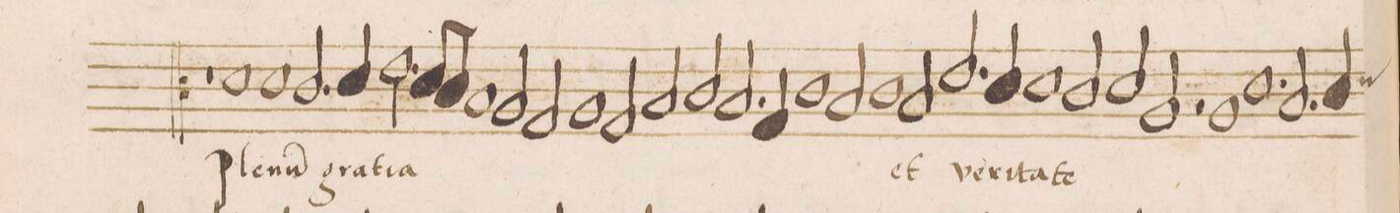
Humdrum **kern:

**kern	**text
*I"ALTVS	*
*clefC3	*
*k[]	*
*met(C|)	*
*M2/1	*
1r	.
1d	Ple-
=2	=2
1d	-nu(m)
2.c\	gra-
4d\	.
=3	=3
2.e/	-ti-
8d/L	-a
8c/J	.
1B	.
=4	=4
2A/	.
2G/	.
1A	.
=5	=5
2G/	.
2B/	.
2c/	.
2.B/	.
=6	=6
4G/	.
1c	.
2B/	.
=7	=7
1c	et
2B/	.
2.e/	ve-
=8	=8
4d/	-ri-
1d	-ta-
2c/	-te
=9	=9
2d/	.
2A/	.
2r	.
1A	.
=10	=10
1.d	.
=11	=11
2.B/	.
*custos:d	*
4c/	.
*-	*-
